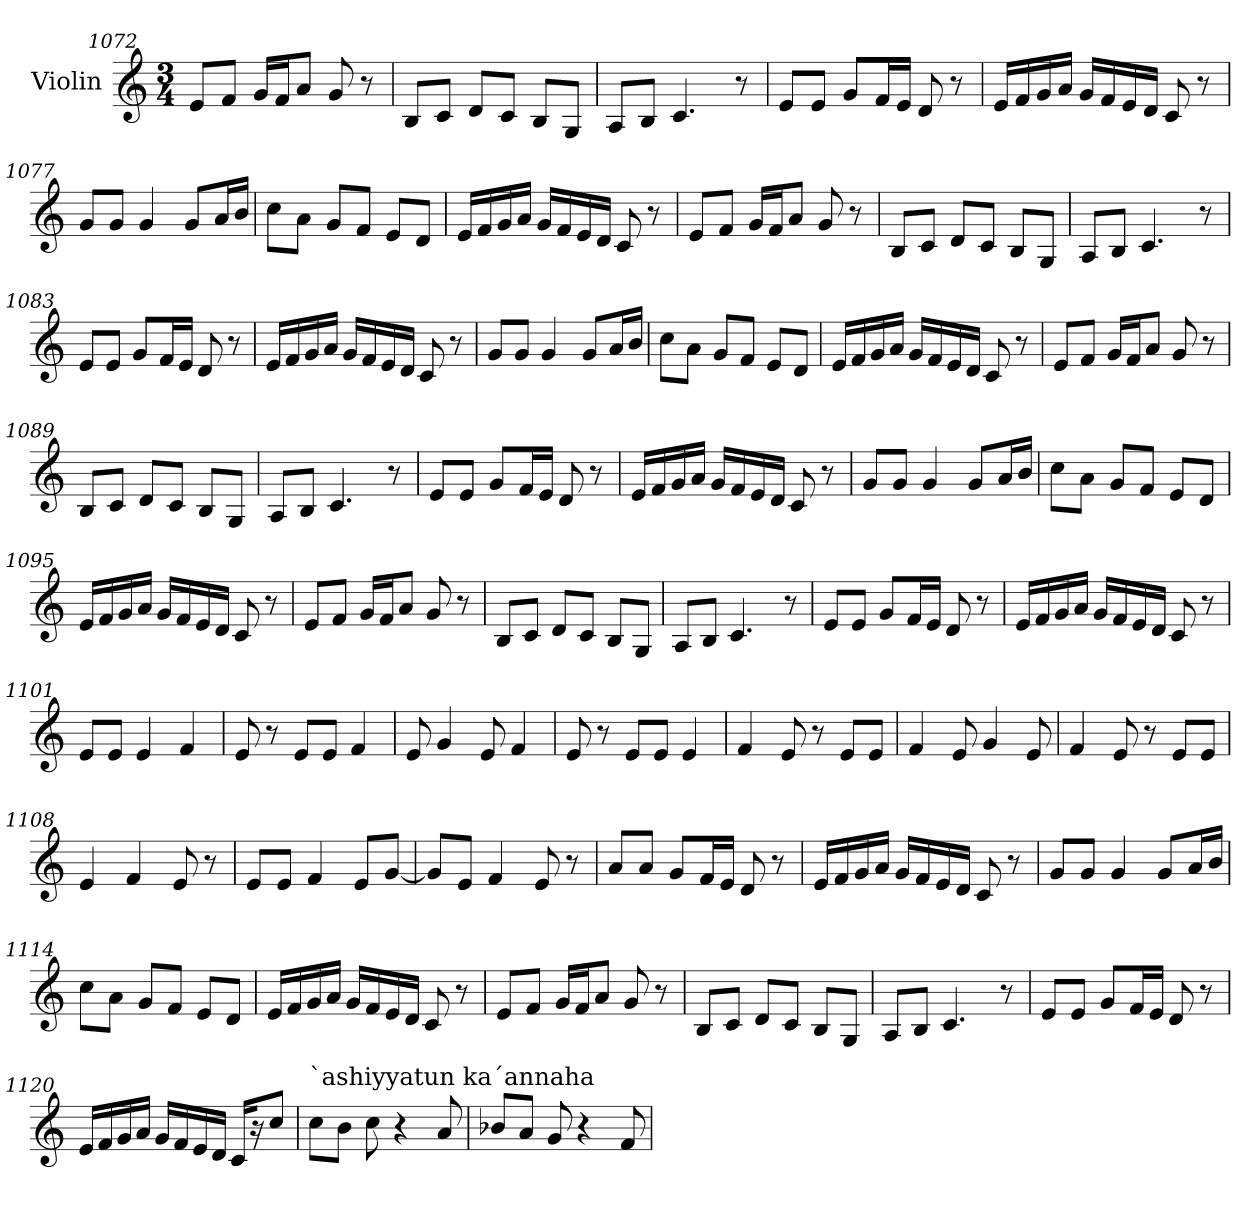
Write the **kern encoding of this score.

**kern
*part1
*staff1
*I"Violin
!!LO:LB:g=z
*clefG2
*k[]
*M3/4
=1072
8e/L
8f/J
16g/LL
16f/J
8a/J
8g/
8r
=1073
8B/L
8c/J
8d/L
8c/J
8B/L
8G/J
=1074
8A/L
8B/J
4.c/
8r
=1075
8e/L
8e/J
8g/L
16f/L
16e/JJ
8d/
8r
=1076
16e/LL
16f/
16g/
16a/JJ
16g/LL
16f/
16e/
16d/JJ
8c/
8r
!!LO:PB:g=z
=1077
8g/L
8g/J
4g/
8g/L
16a/L
16b/JJ
=1078
8cc\L
8a\J
8g/L
8f/J
8e/L
8d/J
=1079
16e/LL
16f/
16g/
16a/JJ
16g/LL
16f/
16e/
16d/JJ
8c/
8r
!!LO:LB:g=z
=1080
8e/L
8f/J
16g/LL
16f/J
8a/J
8g/
8r
=1081
8B/L
8c/J
8d/L
8c/J
8B/L
8G/J
=1082
8A/L
8B/J
4.c/
8r
=1083
8e/L
8e/J
8g/L
16f/L
16e/JJ
8d/
8r
=1084
16e/LL
16f/
16g/
16a/JJ
16g/LL
16f/
16e/
16d/JJ
8c/
8r
!!LO:LB:g=z
=1085
8g/L
8g/J
4g/
8g/L
16a/L
16b/JJ
=1086
8cc\L
8a\J
8g/L
8f/J
8e/L
8d/J
=1087
16e/LL
16f/
16g/
16a/JJ
16g/LL
16f/
16e/
16d/JJ
8c/
8r
!!LO:LB:g=z
=1088
8e/L
8f/J
16g/LL
16f/J
8a/J
8g/
8r
=1089
8B/L
8c/J
8d/L
8c/J
8B/L
8G/J
=1090
8A/L
8B/J
4.c/
8r
=1091
8e/L
8e/J
8g/L
16f/L
16e/JJ
8d/
8r
=1092
16e/LL
16f/
16g/
16a/JJ
16g/LL
16f/
16e/
16d/JJ
8c/
8r
!!LO:LB:g=z
=1093
8g/L
8g/J
4g/
8g/L
16a/L
16b/JJ
=1094
8cc\L
8a\J
8g/L
8f/J
8e/L
8d/J
=1095
16e/LL
16f/
16g/
16a/JJ
16g/LL
16f/
16e/
16d/JJ
8c/
8r
!!LO:LB:g=z
=1096
8e/L
8f/J
16g/LL
16f/J
8a/J
8g/
8r
=1097
8B/L
8c/J
8d/L
8c/J
8B/L
8G/J
=1098
8A/L
8B/J
4.c/
8r
=1099
8e/L
8e/J
8g/L
16f/L
16e/JJ
8d/
8r
=1100
16e/LL
16f/
16g/
16a/JJ
16g/LL
16f/
16e/
16d/JJ
8c/
8r
!!LO:LB:g=z
=1101
8e/L
8e/J
4e/
4f/
=1102
8e/
8r
8e/L
8e/J
4f/
=1103
8e/
4g/
8e/
4f/
=1104
8e/
8r
8e/L
8e/J
4e/
=1105
4f/
8e/
8r
8e/L
8e/J
=1106
4f/
8e/
4g/
8e/
!!LO:LB:g=z
=1107
4f/
8e/
8r
8e/L
8e/J
=1108
4e/
4f/
8e/
8r
=1109
8e/L
8e/J
4f/
8e/L
[8g/J
=1110
8g/L]
8e/J
4f/
8e/
8r
=1111
8a/L
8a/J
8g/L
16f/L
16e/JJ
8d/
8r
=1112
16e/LL
16f/
16g/
16a/JJ
16g/LL
16f/
16e/
16d/JJ
8c/
8r
!!LO:PB:g=z
=1113
8g/L
8g/J
4g/
8g/L
16a/L
16b/JJ
=1114
8cc\L
8a\J
8g/L
8f/J
8e/L
8d/J
=1115
16e/LL
16f/
16g/
16a/JJ
16g/LL
16f/
16e/
16d/JJ
8c/
8r
!!LO:LB:g=z
=1116
8e/L
8f/J
16g/LL
16f/J
8a/J
8g/
8r
=1117
8B/L
8c/J
8d/L
8c/J
8B/L
8G/J
=1118
8A/L
8B/J
4.c/
8r
=1119
8e/L
8e/J
8g/L
16f/L
16e/JJ
8d/
8r
=1120
16e/LL
16f/
16g/
16a/JJ
16g/LL
16f/
16e/
16d/JJ
16c/KL
16r
8cc/J
!!LO:LB:g=z
=1121
*MM90
!LO:TX:a:t=`ashiyyatun ka´annaha
8cc\L
8b\J
8cc\
4r
8a/
=1122
8b-X/L
8a/J
8g/
4r
8f/
=
*-
